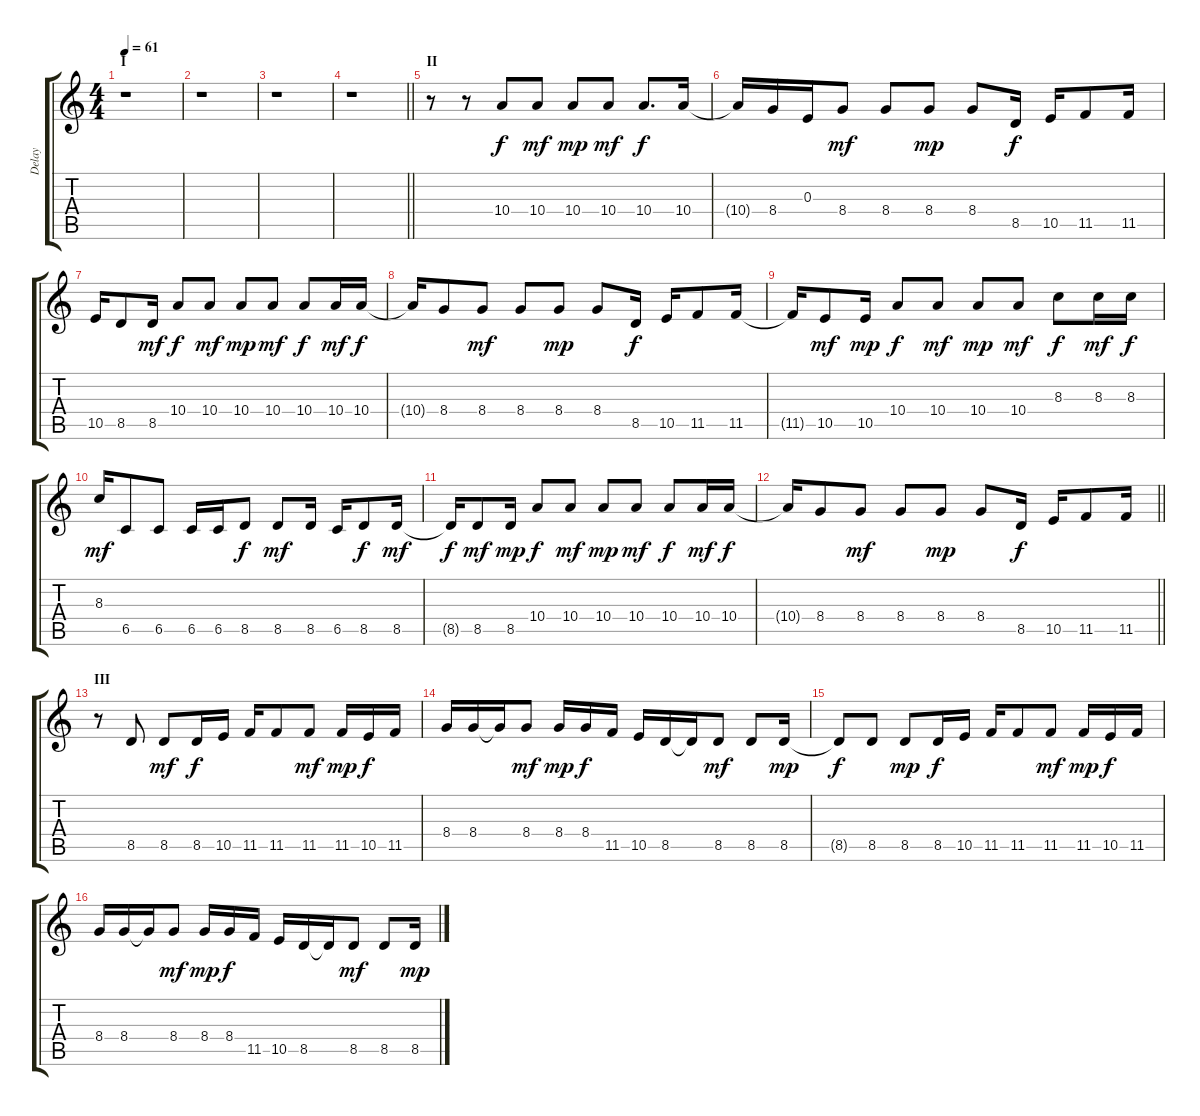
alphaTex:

\track ("Delay" "Delay") {instrument acousticguitarsteel}
\staff {score tabs}
\tuning (Db4 Ab3 E3 B2 Gb2 Db2) {hide}
\ts (4 4)
\section ("" "I")
\tempo 61
\clef g2
\ks c
r.1{dy f instrument acousticguitarsteel} |
r.1 |
r.1 |
\barLineRight lightlight
r.1 |
\section ("" "II")
r.8 r.8 10.4.8 10.4.8{dy mf} 10.4.8{dy mp} 10.4.8{dy mf} 10.4.8{d dy f} 10.4.16 |
10.4{t}.16 8.4.16 0.3.16 8.4.8{dy mf} 8.4.8 8.4.8{dy mp} 8.4.8 8.5.16{dy f} 10.5.16 11.5.8 11.5.16 |
10.5.16 8.5.8 8.5.16{dy mf} 10.4.8{dy f} 10.4.8{dy mf} 10.4.8{dy mp} 10.4.8{dy mf} 10.4.8{dy f} 10.4.16{dy mf} 10.4.16{dy f} |
10.4{t}.16 8.4.8 8.4.8{dy mf} 8.4.8 8.4.8{dy mp} 8.4.8 8.5.16{dy f} 10.5.16 11.5.8 11.5.16 |
11.5{t}.16 10.5.8{dy mf} 10.5.16{dy mp} 10.4.8{dy f} 10.4.8{dy mf} 10.4.8{dy mp} 10.4.8{dy mf} 8.3.8{dy f} 8.3.16{dy mf} 8.3.16{dy f} |
8.3.16{dy mf} 6.5.8 6.5.8 6.5.16 6.5.16 8.5.8{dy f} 8.5.8{dy mf} 8.5.16 6.5.16 8.5.8{dy f} 8.5.16{dy mf} |
8.5{t}.16{dy f} 8.5.8{dy mf} 8.5.16{dy mp} 10.4.8{dy f} 10.4.8{dy mf} 10.4.8{dy mp} 10.4.8{dy mf} 10.4.8{dy f} 10.4.16{dy mf} 10.4.16{dy f} |
\barLineRight lightlight
10.4{t}.16 8.4.8 8.4.8{dy mf} 8.4.8 8.4.8{dy mp} 8.4.8 8.5.16{dy f} 10.5.16 11.5.8 11.5.16 |
\section ("" "III")
r.8 8.5.8 8.5.8{dy mf} 8.5.16{dy f} 10.5.16 11.5.16 11.5.8 11.5.8{dy mf} 11.5.16{dy mp} 10.5.16{dy f} 11.5.16 |
8.4.16 8.4.16 8.4{t}.16 8.4.8{dy mf} 8.4.16{dy mp} 8.4.16{dy f} 11.5.16 10.5.16 8.5.16 8.5{t}.16 8.5.8{dy mf} 8.5.8 8.5.16{dy mp} |
8.5{t}.8{dy f} 8.5.8 8.5.8{dy mp} 8.5.16{dy f} 10.5.16 11.5.16 11.5.8 11.5.8{dy mf} 11.5.16{dy mp} 10.5.16{dy f} 11.5.16 |
8.4.16 8.4.16 8.4{t}.16 8.4.8{dy mf} 8.4.16{dy mp} 8.4.16{dy f} 11.5.16 10.5.16 8.5.16 8.5{t}.16 8.5.8{dy mf} 8.5.8 8.5.16{dy mp}
